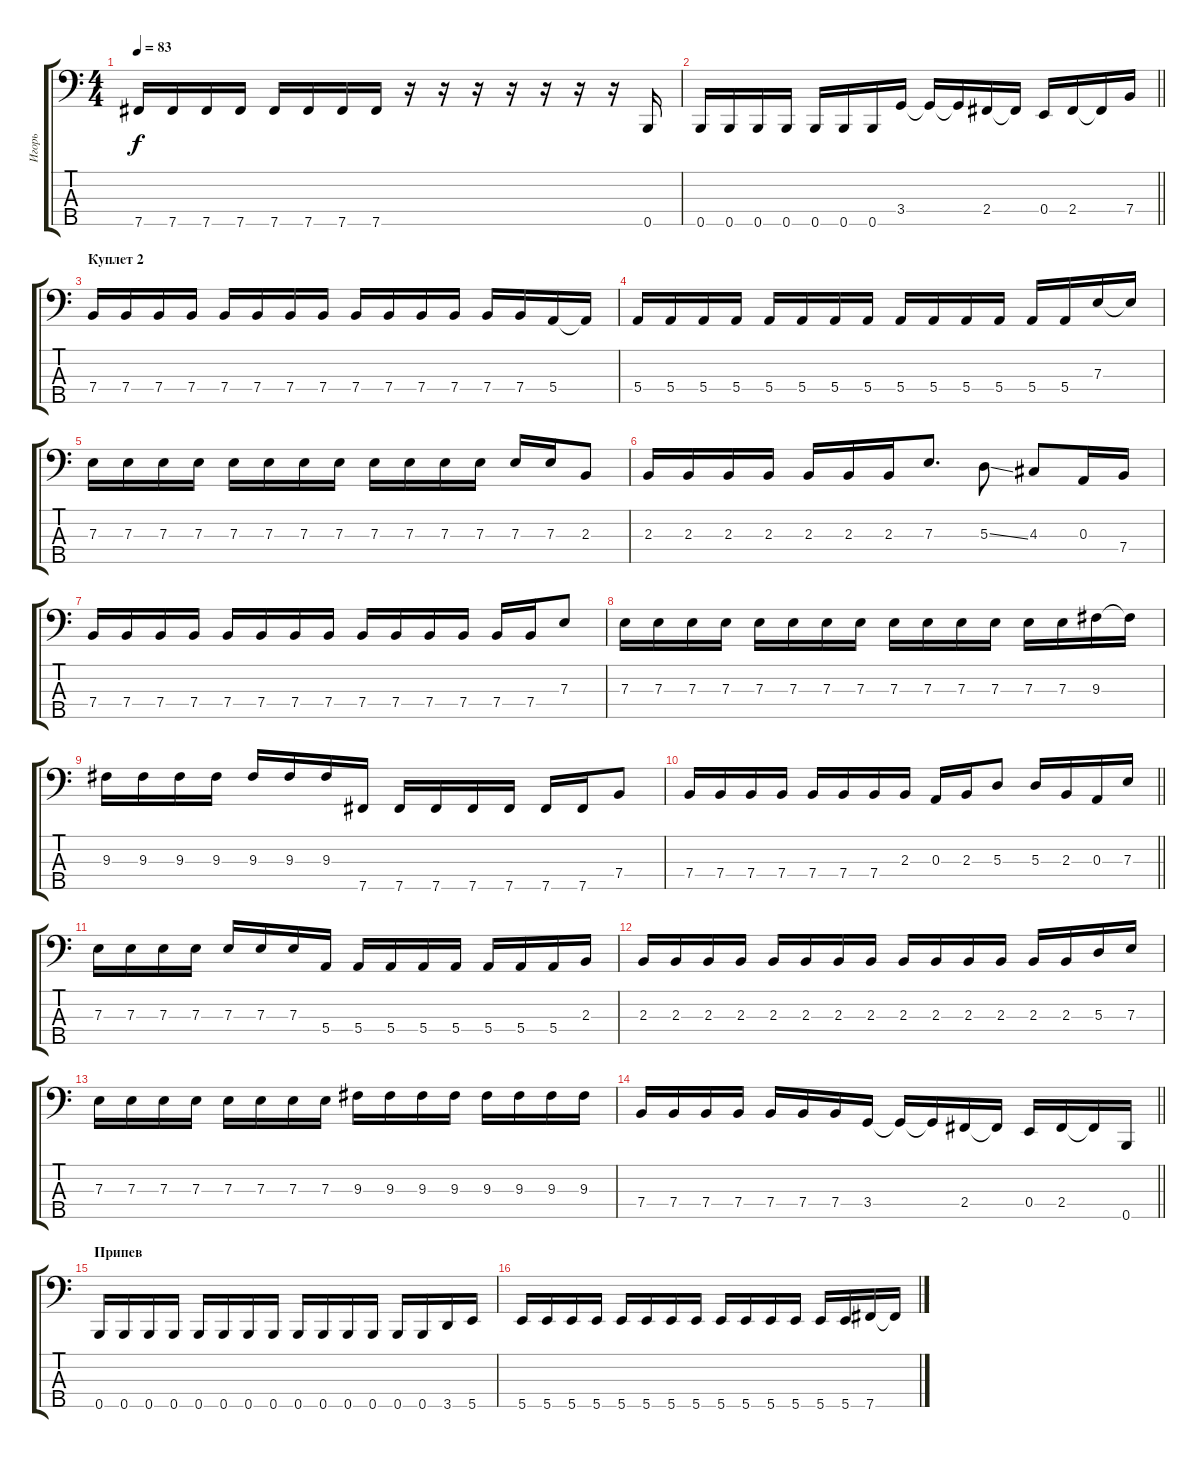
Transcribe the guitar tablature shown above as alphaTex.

\track ("Игорь" "Игорь") {instrument electricbassfinger}
\staff {score tabs}
\tuning (G2 D2 A1 E1 B0) {hide}
\ts (4 4)
\tempo 83
\clef f4
\ks c
7.5.16{dy f} 7.5.16 7.5.16 7.5.16 7.5.16 7.5.16 7.5.16 7.5.16 r.16 r.16 r.16 r.16 r.16 r.16 r.16 0.5.16 |
\barLineRight lightlight
0.5.16 0.5.16 0.5.16 0.5.16 0.5.16 0.5.16 0.5.16 3.4.16 3.4{t}.16 3.4{t}.16 2.4.16 2.4{t}.16 0.4.16 2.4.16 2.4{t}.16 7.4.16 |
\section ("" "Куплет 2")
7.4.16 7.4.16 7.4.16 7.4.16 7.4.16 7.4.16 7.4.16 7.4.16 7.4.16 7.4.16 7.4.16 7.4.16 7.4.16 7.4.16 5.4.16 5.4{t}.16 |
5.4.16 5.4.16 5.4.16 5.4.16 5.4.16 5.4.16 5.4.16 5.4.16 5.4.16 5.4.16 5.4.16 5.4.16 5.4.16 5.4.16 7.3.16 7.3{t}.16 |
7.3.16 7.3.16 7.3.16 7.3.16 7.3.16 7.3.16 7.3.16 7.3.16 7.3.16 7.3.16 7.3.16 7.3.16 7.3.16 7.3.16 2.3.8 |
2.3.16 2.3.16 2.3.16 2.3.16 2.3.16 2.3.16 2.3.16 7.3.8{d} 5.3{ss}.8 4.3.8 0.3.16 7.4.16 |
7.4.16 7.4.16 7.4.16 7.4.16 7.4.16 7.4.16 7.4.16 7.4.16 7.4.16 7.4.16 7.4.16 7.4.16 7.4.16 7.4.16 7.3.8 |
7.3.16 7.3.16 7.3.16 7.3.16 7.3.16 7.3.16 7.3.16 7.3.16 7.3.16 7.3.16 7.3.16 7.3.16 7.3.16 7.3.16 9.3.16 9.3{t}.16 |
9.3.16 9.3.16 9.3.16 9.3.16 9.3.16 9.3.16 9.3.16 7.5.16 7.5.16 7.5.16 7.5.16 7.5.16 7.5.16 7.5.16 7.4.8 |
\barLineRight lightlight
7.4.16 7.4.16 7.4.16 7.4.16 7.4.16 7.4.16 7.4.16 2.3.16 0.3.16 2.3.16 5.3.8 5.3.16 2.3.16 0.3.16 7.3.16 |
7.3.16 7.3.16 7.3.16 7.3.16 7.3.16 7.3.16 7.3.16 5.4.16 5.4.16 5.4.16 5.4.16 5.4.16 5.4.16 5.4.16 5.4.16 2.3.16 |
2.3.16 2.3.16 2.3.16 2.3.16 2.3.16 2.3.16 2.3.16 2.3.16 2.3.16 2.3.16 2.3.16 2.3.16 2.3.16 2.3.16 5.3.16 7.3.16 |
7.3.16 7.3.16 7.3.16 7.3.16 7.3.16 7.3.16 7.3.16 7.3.16 9.3.16 9.3.16 9.3.16 9.3.16 9.3.16 9.3.16 9.3.16 9.3.16 |
\barLineRight lightlight
7.4.16 7.4.16 7.4.16 7.4.16 7.4.16 7.4.16 7.4.16 3.4.16 3.4{t}.16 3.4{t}.16 2.4.16 2.4{t}.16 0.4.16 2.4.16 2.4{t}.16 0.5.16 |
\section ("" "Припев")
0.5.16 0.5.16 0.5.16 0.5.16 0.5.16 0.5.16 0.5.16 0.5.16 0.5.16 0.5.16 0.5.16 0.5.16 0.5.16 0.5.16 3.5.16 5.5.16 |
5.5.16 5.5.16 5.5.16 5.5.16 5.5.16 5.5.16 5.5.16 5.5.16 5.5.16 5.5.16 5.5.16 5.5.16 5.5.16 5.5.16 7.5.16 7.5{t}.16
